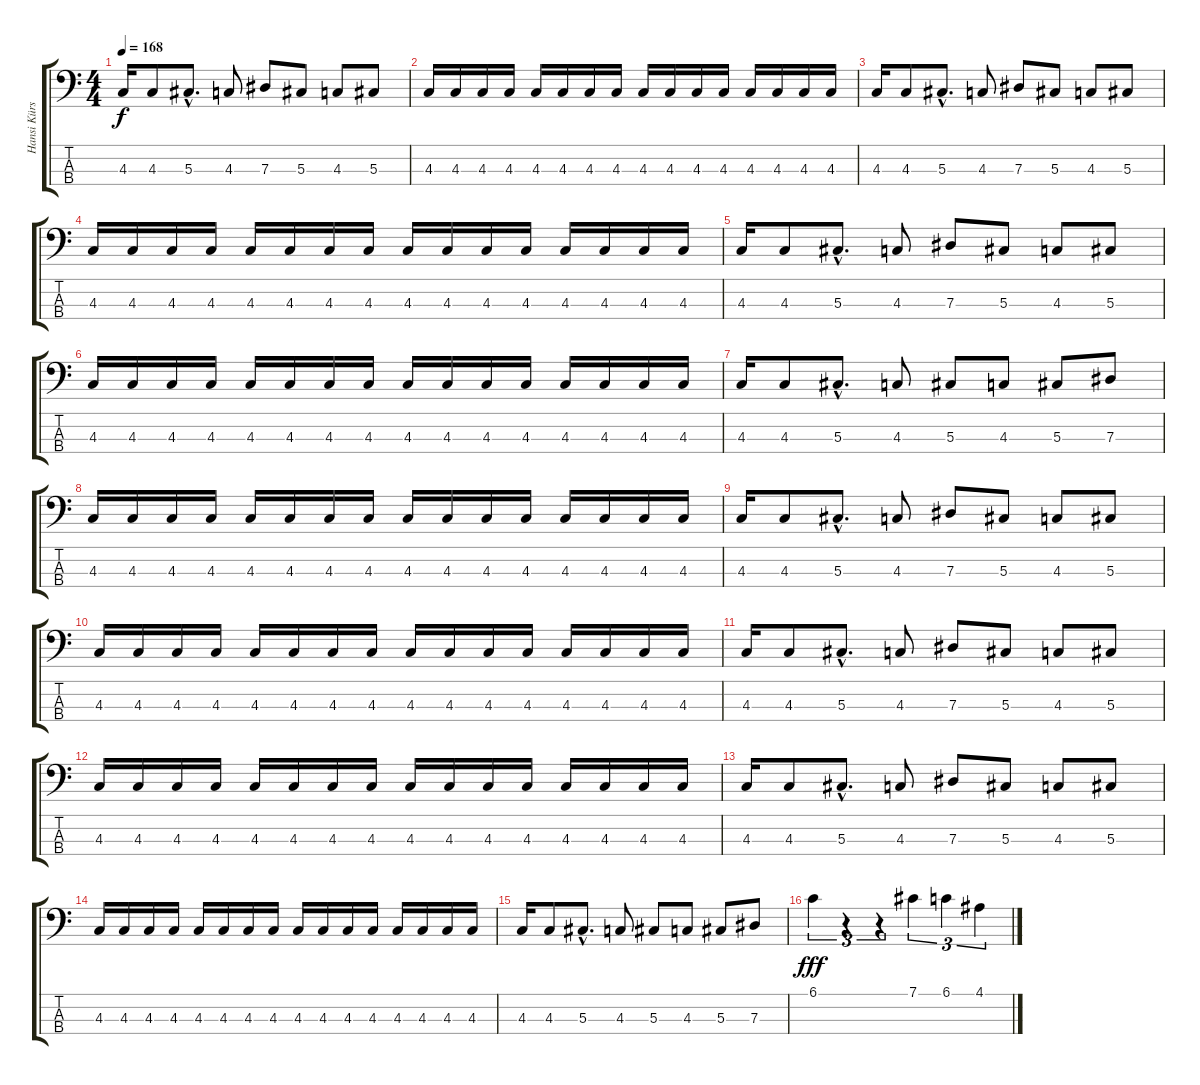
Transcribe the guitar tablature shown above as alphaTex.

\track ("Hansi Kürsch" "Hansi Kürs") {instrument electricbassfinger}
\staff {score tabs}
\tuning (Gb2 Db2 Ab1 Eb1) {hide}
\ts (4 4)
\tempo 168
\clef f4
\ks c
4.3.16{dy f} 4.3.8 5.3{hac}.8{d} 4.3.8 7.3.8 5.3.8 4.3.8 5.3.8 |
4.3.16 4.3.16 4.3.16 4.3.16 4.3.16 4.3.16 4.3.16 4.3.16 4.3.16 4.3.16 4.3.16 4.3.16 4.3.16 4.3.16 4.3.16 4.3.16 |
4.3.16 4.3.8 5.3{hac}.8{d} 4.3.8 7.3.8 5.3.8 4.3.8 5.3.8 |
4.3.16 4.3.16 4.3.16 4.3.16 4.3.16 4.3.16 4.3.16 4.3.16 4.3.16 4.3.16 4.3.16 4.3.16 4.3.16 4.3.16 4.3.16 4.3.16 |
4.3.16 4.3.8 5.3{hac}.8{d} 4.3.8 7.3.8 5.3.8 4.3.8 5.3.8 |
4.3.16 4.3.16 4.3.16 4.3.16 4.3.16 4.3.16 4.3.16 4.3.16 4.3.16 4.3.16 4.3.16 4.3.16 4.3.16 4.3.16 4.3.16 4.3.16 |
4.3.16 4.3.8 5.3{hac}.8{d} 4.3.8 5.3.8 4.3.8 5.3.8 7.3.8 |
4.3.16 4.3.16 4.3.16 4.3.16 4.3.16 4.3.16 4.3.16 4.3.16 4.3.16 4.3.16 4.3.16 4.3.16 4.3.16 4.3.16 4.3.16 4.3.16 |
4.3.16 4.3.8 5.3{hac}.8{d} 4.3.8 7.3.8 5.3.8 4.3.8 5.3.8 |
4.3.16 4.3.16 4.3.16 4.3.16 4.3.16 4.3.16 4.3.16 4.3.16 4.3.16 4.3.16 4.3.16 4.3.16 4.3.16 4.3.16 4.3.16 4.3.16 |
4.3.16 4.3.8 5.3{hac}.8{d} 4.3.8 7.3.8 5.3.8 4.3.8 5.3.8 |
4.3.16 4.3.16 4.3.16 4.3.16 4.3.16 4.3.16 4.3.16 4.3.16 4.3.16 4.3.16 4.3.16 4.3.16 4.3.16 4.3.16 4.3.16 4.3.16 |
4.3.16 4.3.8 5.3{hac}.8{d} 4.3.8 7.3.8 5.3.8 4.3.8 5.3.8 |
4.3.16 4.3.16 4.3.16 4.3.16 4.3.16 4.3.16 4.3.16 4.3.16 4.3.16 4.3.16 4.3.16 4.3.16 4.3.16 4.3.16 4.3.16 4.3.16 |
4.3.16 4.3.8 5.3{hac}.8{d} 4.3.8 5.3.8 4.3.8 5.3.8 7.3.8 |
6.1.4{tu (3 2) dy fff} r.4{tu (3 2)} r.4{tu (3 2)} 7.1.4{tu (3 2)} 6.1.4{tu (3 2)} 4.1.4{tu (3 2)}
